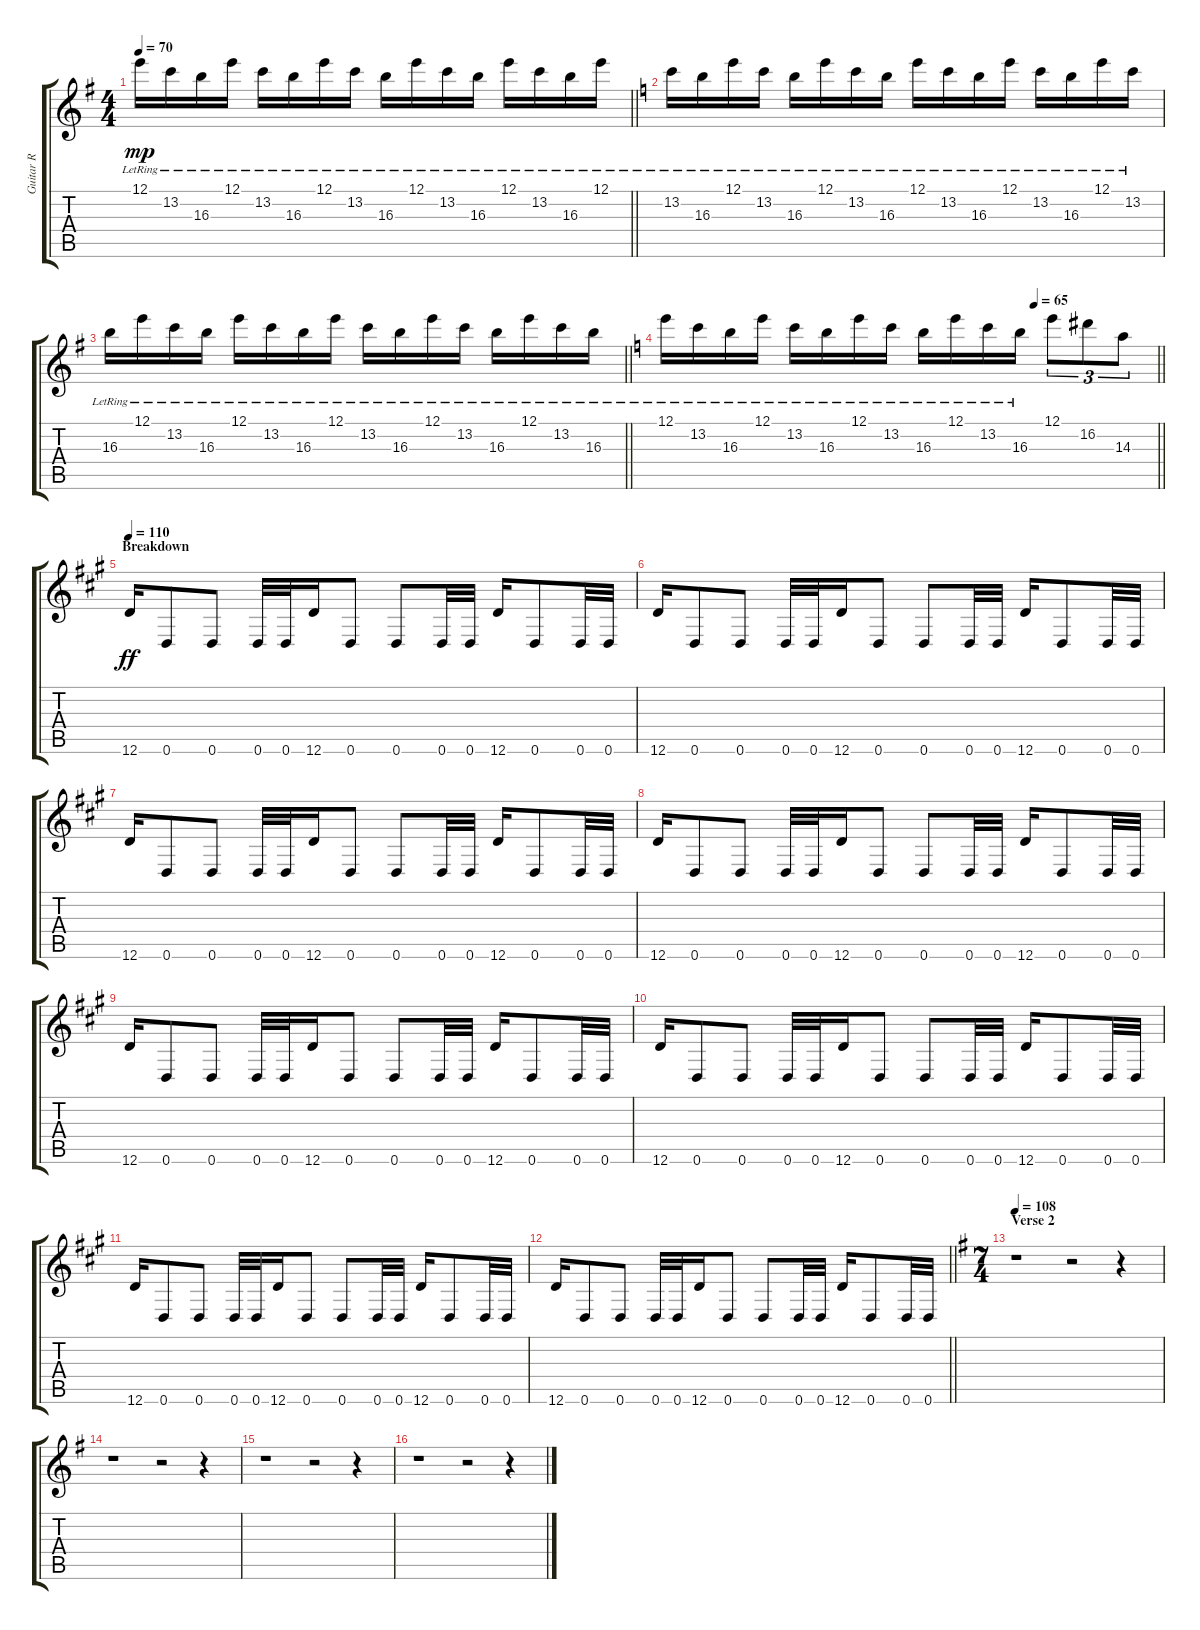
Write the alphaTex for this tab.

\track ("Guitar R" "Guitar R") {instrument distortionguitar}
\staff {score tabs}
\tuning (E4 B3 G3 D3 A2 D2) {hide}
\ts (4 4)
\tempo 70
\clef g2
\barLineRight lightlight
\ks g
12.1{lr}.16{dy mp} 13.2{lr}.16 16.3{lr}.16 12.1{lr}.16 13.2{lr}.16 16.3{lr}.16 12.1{lr}.16 13.2{lr}.16 16.3{lr}.16 12.1{lr}.16 13.2{lr}.16 16.3{lr}.16 12.1{lr}.16 13.2{lr}.16 16.3{lr}.16 12.1{lr}.16 |
\ks c
13.2{lr}.16 16.3{lr}.16 12.1{lr}.16 13.2{lr}.16 16.3{lr}.16 12.1{lr}.16 13.2{lr}.16 16.3{lr}.16 12.1{lr}.16 13.2{lr}.16 16.3{lr}.16 12.1{lr}.16 13.2{lr}.16 16.3{lr}.16 12.1{lr}.16 13.2{lr}.16 |
\barLineRight lightlight
\ks g
16.3{lr}.16 12.1{lr}.16 13.2{lr}.16 16.3{lr}.16 12.1{lr}.16 13.2{lr}.16 16.3{lr}.16 12.1{lr}.16 13.2{lr}.16 16.3{lr}.16 12.1{lr}.16 13.2{lr}.16 16.3{lr}.16 12.1{lr}.16 13.2{lr}.16 16.3{lr}.16 |
\tempo (65 0.75)
\barLineRight lightlight
\ks c
12.1{lr}.16 13.2{lr}.16 16.3{lr}.16 12.1{lr}.16 13.2{lr}.16 16.3{lr}.16 12.1{lr}.16 13.2{lr}.16 16.3{lr}.16 12.1{lr}.16 13.2{lr}.16 16.3{lr}.16 12.1.8{tu (3 2)} 16.2.8{tu (3 2)} 14.3.8{tu (3 2)} |
\section ("" "Breakdown")
\tempo 110
\ks a
12.6.16{dy ff} 0.6.8 0.6.8 0.6.32 0.6.32 12.6.16 0.6.8 0.6.8 0.6.32 0.6.32 12.6.16 0.6.8 0.6.32 0.6.32 |
12.6.16 0.6.8 0.6.8 0.6.32 0.6.32 12.6.16 0.6.8 0.6.8 0.6.32 0.6.32 12.6.16 0.6.8 0.6.32 0.6.32 |
12.6.16 0.6.8 0.6.8 0.6.32 0.6.32 12.6.16 0.6.8 0.6.8 0.6.32 0.6.32 12.6.16 0.6.8 0.6.32 0.6.32 |
12.6.16 0.6.8 0.6.8 0.6.32 0.6.32 12.6.16 0.6.8 0.6.8 0.6.32 0.6.32 12.6.16 0.6.8 0.6.32 0.6.32 |
12.6.16 0.6.8 0.6.8 0.6.32 0.6.32 12.6.16 0.6.8 0.6.8 0.6.32 0.6.32 12.6.16 0.6.8 0.6.32 0.6.32 |
12.6.16 0.6.8 0.6.8 0.6.32 0.6.32 12.6.16 0.6.8 0.6.8 0.6.32 0.6.32 12.6.16 0.6.8 0.6.32 0.6.32 |
12.6.16 0.6.8 0.6.8 0.6.32 0.6.32 12.6.16 0.6.8 0.6.8 0.6.32 0.6.32 12.6.16 0.6.8 0.6.32 0.6.32 |
\barLineRight lightlight
12.6.16 0.6.8 0.6.8 0.6.32 0.6.32 12.6.16 0.6.8 0.6.8 0.6.32 0.6.32 12.6.16 0.6.8 0.6.32 0.6.32 |
\ts (7 4)
\section ("" "Verse 2")
\tempo 108
\ks g
r.1 r.2 r.4 |
r.1 r.2 r.4 |
r.1 r.2 r.4 |
r.1 r.2 r.4
